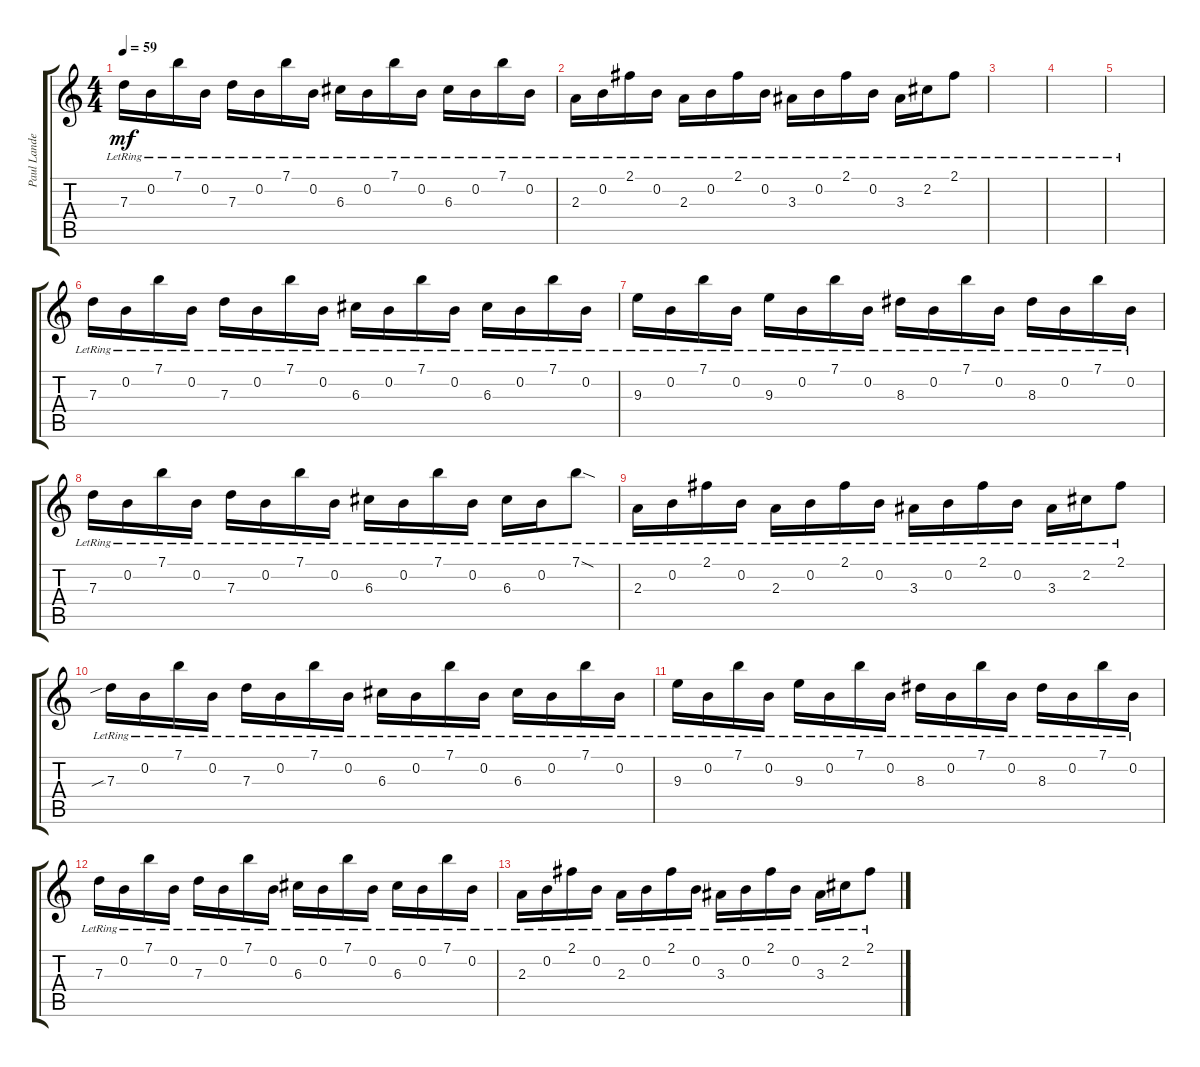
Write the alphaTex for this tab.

\track ("Paul Landers (clean)" "Paul Lande") {instrument electricguitarclean}
\staff {score tabs}
\tuning (E4 B3 G3 D3 A2 D2) {hide}
\ts (4 4)
\tempo 59
\clef g2
\ks c
7.3{lr}.16{dy mf} 0.2{lr}.16 7.1{lr}.16 0.2{lr}.16 7.3{lr}.16 0.2{lr}.16 7.1{lr}.16 0.2{lr}.16 6.3{lr}.16 0.2{lr}.16 7.1{lr}.16 0.2{lr}.16 6.3{lr}.16 0.2{lr}.16 7.1{lr}.16 0.2{lr}.16 |
2.3{lr}.16 0.2{lr}.16 2.1{lr}.16 0.2{lr}.16 2.3{lr}.16 0.2{lr}.16 2.1{lr}.16 0.2{lr}.16 3.3{lr}.16 0.2{lr}.16 2.1{lr}.16 0.2{lr}.16 3.3{lr}.16 2.2{lr}.16 2.1{lr}.8 |
|
|
|
7.3{lr}.16 0.2{lr}.16 7.1{lr}.16 0.2{lr}.16 7.3{lr}.16 0.2{lr}.16 7.1{lr}.16 0.2{lr}.16 6.3{lr}.16 0.2{lr}.16 7.1{lr}.16 0.2{lr}.16 6.3{lr}.16 0.2{lr}.16 7.1{lr}.16 0.2{lr}.16 |
9.3{lr}.16 0.2{lr}.16 7.1{lr}.16 0.2{lr}.16 9.3{lr}.16 0.2{lr}.16 7.1{lr}.16 0.2{lr}.16 8.3{lr}.16 0.2{lr}.16 7.1{lr}.16 0.2{lr}.16 8.3{lr}.16 0.2{lr}.16 7.1{lr}.16 0.2{lr}.16 |
7.3{lr}.16 0.2{lr}.16 7.1{lr}.16 0.2{lr}.16 7.3{lr}.16 0.2{lr}.16 7.1{lr}.16 0.2{lr}.16 6.3{lr}.16 0.2{lr}.16 7.1{lr}.16 0.2{lr}.16 6.3{lr}.16 0.2{lr}.16 7.1{sod lr}.8 |
2.3{lr}.16 0.2{lr}.16 2.1{lr}.16 0.2{lr}.16 2.3{lr}.16 0.2{lr}.16 2.1{lr}.16 0.2{lr}.16 3.3{lr}.16 0.2{lr}.16 2.1{lr}.16 0.2{lr}.16 3.3{lr}.16 2.2{lr}.16 2.1{lr}.8 |
7.3{sib lr}.16 0.2{lr}.16 7.1{lr}.16 0.2{lr}.16 7.3{lr}.16 0.2{lr}.16 7.1{lr}.16 0.2{lr}.16 6.3{lr}.16 0.2{lr}.16 7.1{lr}.16 0.2{lr}.16 6.3{lr}.16 0.2{lr}.16 7.1{lr}.16 0.2{lr}.16 |
9.3{lr}.16 0.2{lr}.16 7.1{lr}.16 0.2{lr}.16 9.3{lr}.16 0.2{lr}.16 7.1{lr}.16 0.2{lr}.16 8.3{lr}.16 0.2{lr}.16 7.1{lr}.16 0.2{lr}.16 8.3{lr}.16 0.2{lr}.16 7.1{lr}.16 0.2{lr}.16 |
7.3{lr}.16 0.2{lr}.16 7.1{lr}.16 0.2{lr}.16 7.3{lr}.16 0.2{lr}.16 7.1{lr}.16 0.2{lr}.16 6.3{lr}.16 0.2{lr}.16 7.1{lr}.16 0.2{lr}.16 6.3{lr}.16 0.2{lr}.16 7.1{lr}.16 0.2{lr}.16 |
2.3{lr}.16 0.2{lr}.16 2.1{lr}.16 0.2{lr}.16 2.3{lr}.16 0.2{lr}.16 2.1{lr}.16 0.2{lr}.16 3.3{lr}.16 0.2{lr}.16 2.1{lr}.16 0.2{lr}.16 3.3{lr}.16 2.2{lr}.16 2.1{lr}.8
